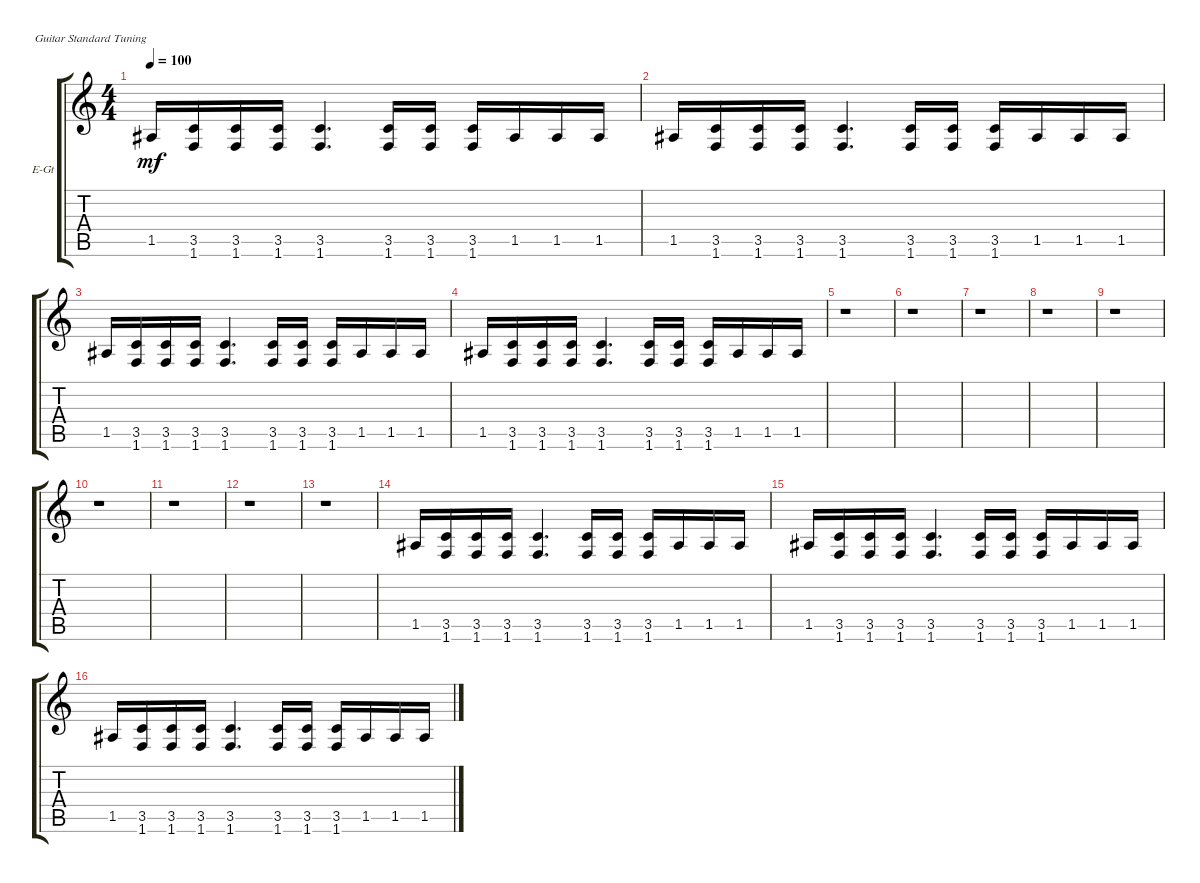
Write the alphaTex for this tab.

\bracketExtendMode groupsimilarinstruments
\firstSystemTrackNameOrientation horizontal
\otherSystemsTrackNameOrientation horizontal
\track ("Tempo Track" "E-Gt") {instrument electricguitarclean}
\staff {score tabs}
\tuning (E4 B3 G3 D3 A2 E2)
\ts (4 4)
\tempo 100
\clef g2
\ks c
1.5.16{dy mf} (1.6 3.5).16 (1.6 3.5).16 (1.6 3.5).16 (1.6 3.5).4{d} (1.6 3.5).16 (1.6 3.5).16 (1.6 3.5).16 1.5.16 1.5.16 1.5.16 |
1.5.16 (1.6 3.5).16 (1.6 3.5).16 (1.6 3.5).16 (1.6 3.5).4{d} (1.6 3.5).16 (1.6 3.5).16 (1.6 3.5).16 1.5.16 1.5.16 1.5.16 |
1.5.16 (1.6 3.5).16 (1.6 3.5).16 (1.6 3.5).16 (1.6 3.5).4{d} (1.6 3.5).16 (1.6 3.5).16 (1.6 3.5).16 1.5.16 1.5.16 1.5.16 |
1.5.16 (1.6 3.5).16 (1.6 3.5).16 (1.6 3.5).16 (1.6 3.5).4{d} (1.6 3.5).16 (1.6 3.5).16 (1.6 3.5).16 1.5.16 1.5.16 1.5.16 |
r.1 |
r.1 |
r.1 |
r.1 |
r.1 |
r.1 |
r.1 |
r.1 |
r.1 |
1.5.16 (1.6 3.5).16 (1.6 3.5).16 (1.6 3.5).16 (1.6 3.5).4{d} (1.6 3.5).16 (1.6 3.5).16 (1.6 3.5).16 1.5.16 1.5.16 1.5.16 |
1.5.16 (1.6 3.5).16 (1.6 3.5).16 (1.6 3.5).16 (1.6 3.5).4{d} (1.6 3.5).16 (1.6 3.5).16 (1.6 3.5).16 1.5.16 1.5.16 1.5.16 |
1.5.16 (1.6 3.5).16 (1.6 3.5).16 (1.6 3.5).16 (1.6 3.5).4{d} (1.6 3.5).16 (1.6 3.5).16 (1.6 3.5).16 1.5.16 1.5.16 1.5.16
